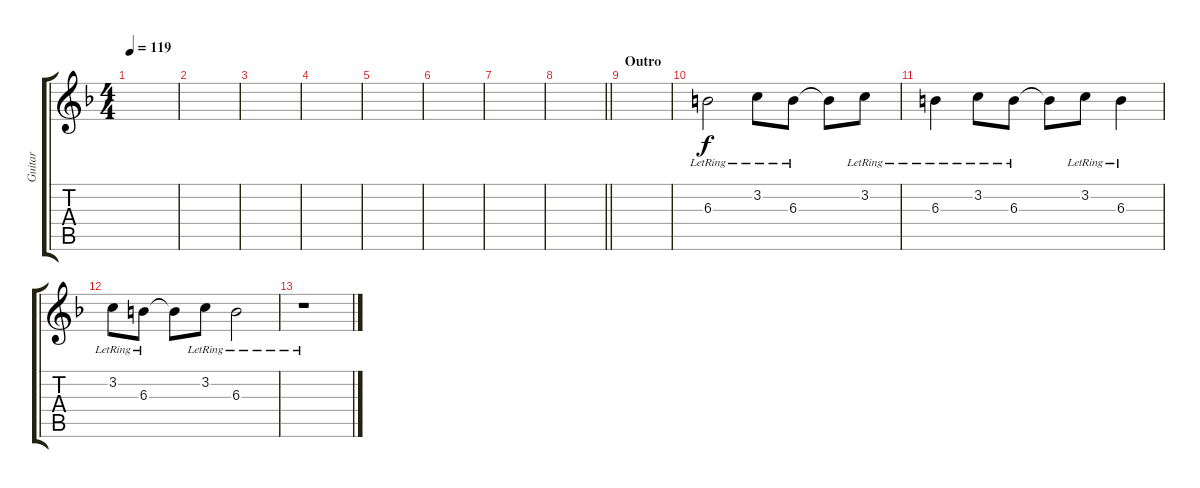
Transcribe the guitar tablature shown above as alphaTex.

\track ("Guitar" "Guitar") {instrument distortionguitar}
\staff {score tabs}
\tuning (D4 A3 F3 C3 G2 C2) {hide}
\ts (4 4)
\tempo 119
\clef g2
\ks dminor
|
|
|
|
|
|
|
\barLineRight lightlight
|
\section ("" "Outro")
|
6.3{lr}.2{volume 10 instrument distortionguitar} 3.2{lr}.8 6.3{lr}.8 6.3{t}.8 3.2{lr}.8 |
6.3{lr}.4 3.2{lr}.8 6.3{lr}.8 6.3{t}.8 3.2{lr}.8 6.3{lr}.4 |
3.2{lr}.8 6.3{lr}.8 6.3{t}.8 3.2{lr}.8 6.3{lr}.2 |
r.1
